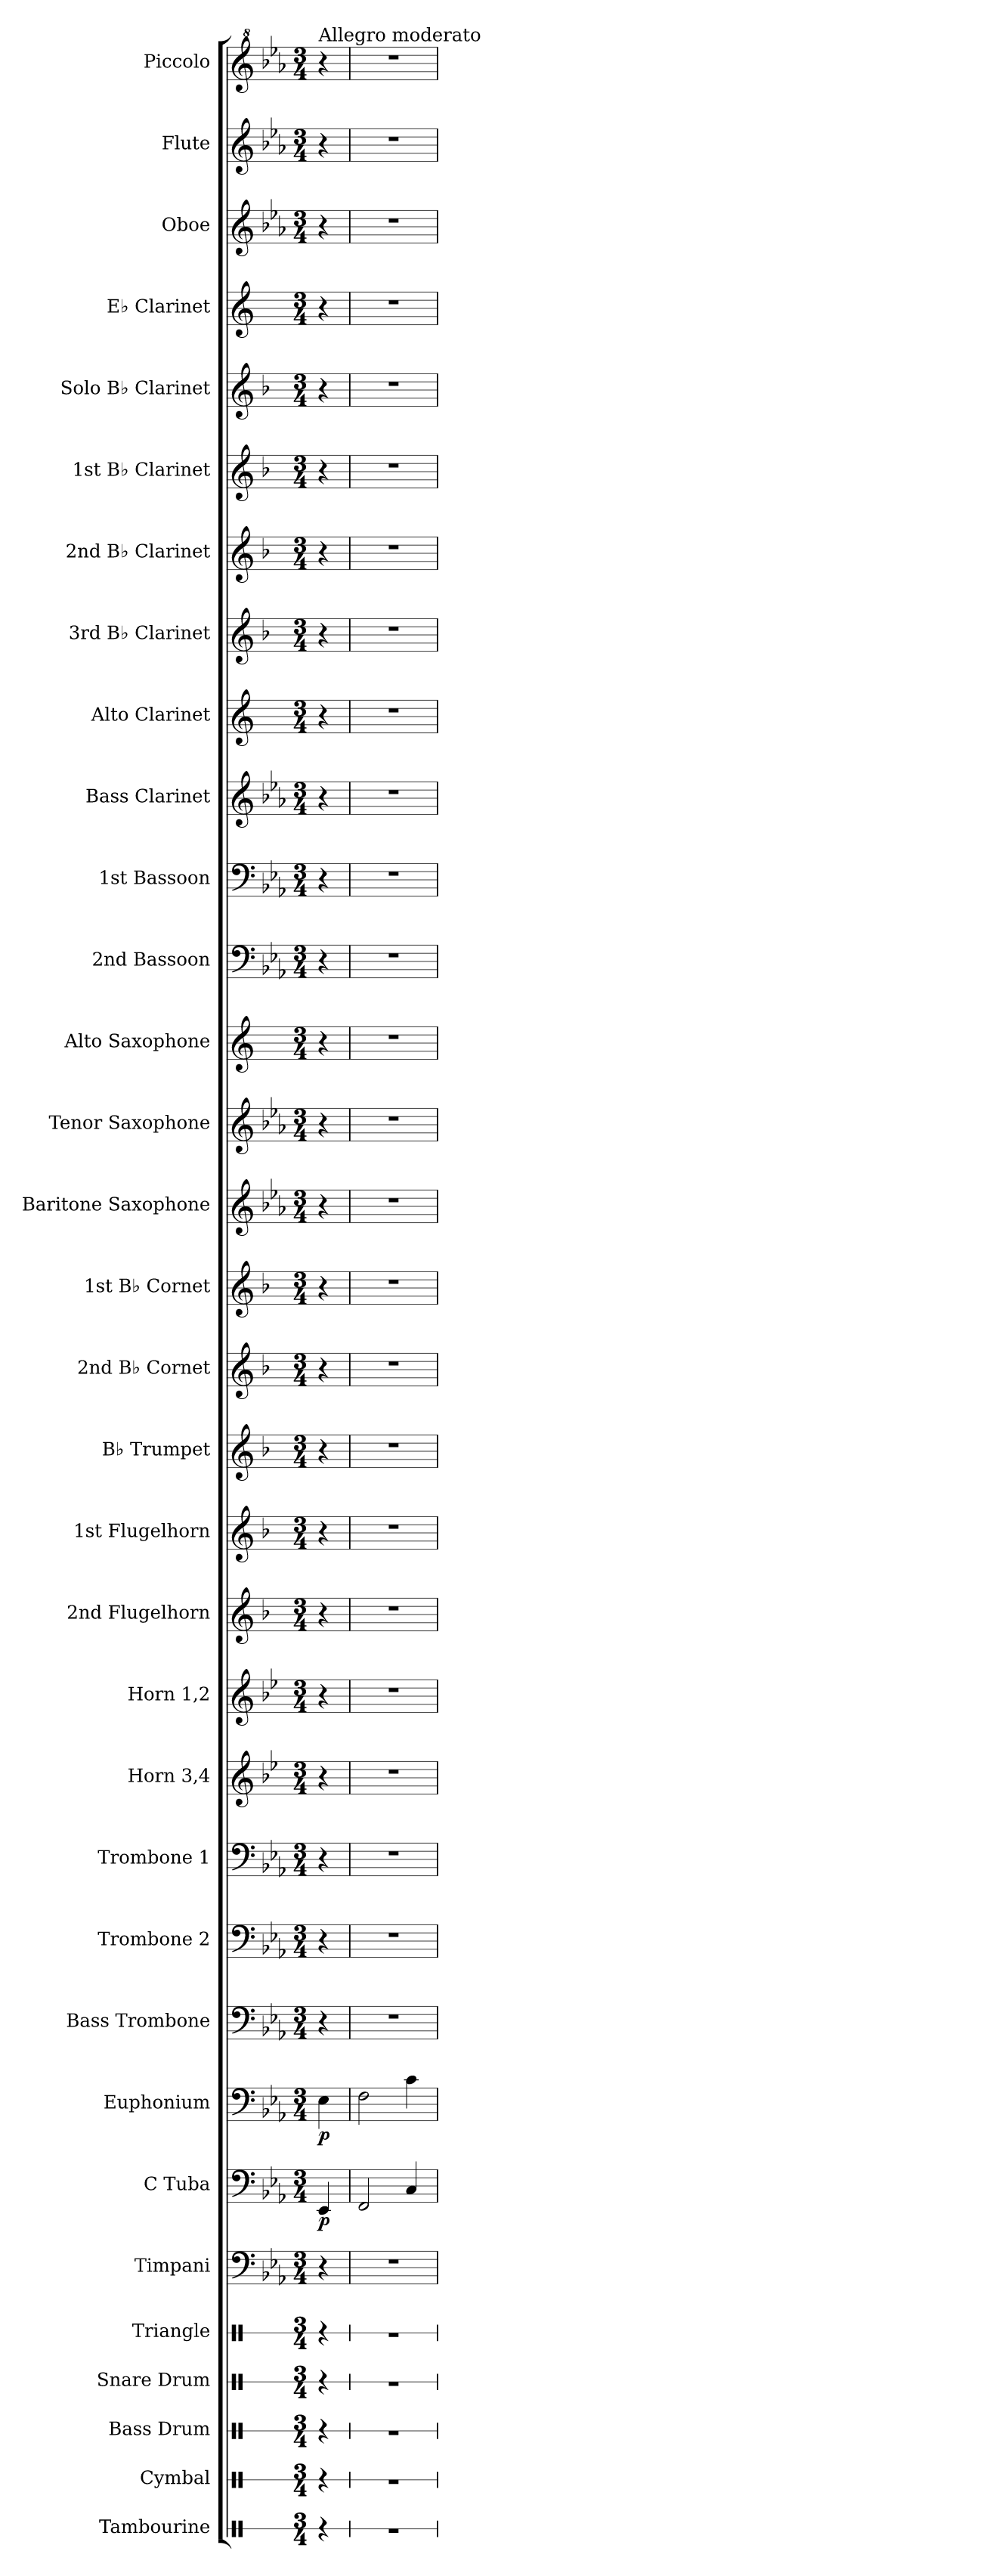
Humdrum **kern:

**kern	**kern	**kern	**kern	**kern	**kern	**kern	**dynam	**kern	**dynam	**kern	**kern	**kern	**kern	**kern	**kern	**kern	**kern	**kern	**kern	**kern	**kern	**kern	**kern	**kern	**kern	**kern	**kern	**kern	**kern	**kern	**kern	**kern	**kern	**kern
*part33	*part32	*part31	*part30	*part29	*part28	*part27	*part27	*part26	*part26	*part25	*part24	*part23	*part22	*part21	*part20	*part19	*part18	*part17	*part16	*part15	*part14	*part13	*part12	*part11	*part10	*part9	*part8	*part7	*part6	*part5	*part4	*part3	*part2	*part1
*staff33	*staff32	*staff31	*staff30	*staff29	*staff28	*staff27	*staff27	*staff26	*staff26	*staff25	*staff24	*staff23	*staff22	*staff21	*staff20	*staff19	*staff18	*staff17	*staff16	*staff15	*staff14	*staff13	*staff12	*staff11	*staff10	*staff9	*staff8	*staff7	*staff6	*staff5	*staff4	*staff3	*staff2	*staff1
*I"Tambourine	*I"Cymbal	*I"Bass Drum	*I"Snare Drum	*I"Triangle	*I"Timpani	*I"C Tuba	*	*I"Euphonium	*	*I"Bass Trombone	*I"Trombone 2	*I"Trombone 1	*I"Horn 3,4	*I"Horn 1,2	*I"2nd Flugelhorn	*I"1st Flugelhorn	*I"B♭ Trumpet	*I"2nd B♭ Cornet	*I"1st B♭ Cornet	*I"Baritone Saxophone	*I"Tenor Saxophone	*I"Alto Saxophone	*I"2nd Bassoon	*I"1st Bassoon	*I"Bass Clarinet	*I"Alto Clarinet	*I"3rd B♭ Clarinet	*I"2nd B♭ Clarinet	*I"1st B♭ Clarinet	*I"Solo B♭ Clarinet	*I"E♭ Clarinet	*I"Oboe	*I"Flute	*I"Piccolo
*I'Tamb.	*I'Cym.	*I'B. Dr.	*I'Sn. Dr.	*I'Trgl.	*I'Timp.	*I'C Tu.	*	*I'Eu.	*	*I'B. Trb.	*I'Trb. 2	*I'Trb. 1	*I'Hn. 3,4	*I'Hn. 1,2	*I'2nd Flghn.	*I'1st Flghn.	*I'B♭ Tpt.	*I'2nd B♭ Cnt.	*I'1st B♭ Cnt.	*I'Bar. Sax.	*I'T. Sax.	*I'A. Sax.	*I'2nd Bsn.	*I'1st Bsn.	*I'B. Cl.	*I'A. Cl.	*I'3rd B♭ Cl.	*I'2nd B♭ Cl.	*I'1st B♭ Cl.	*I'Solo B♭ Cl.	*I'E♭ Cl.	*I'Ob.	*I'Fl.	*I'Picc.
*stria1	*stria1	*stria1	*stria1	*stria1	*	*	*	*	*	*	*	*	*	*	*	*	*	*	*	*	*	*	*	*	*	*	*	*	*	*	*	*	*	*
*clefX	*clefX	*clefX	*clefX	*clefX	*clefF4	*clefF4	*	*clefF4	*	*clefF4	*clefF4	*clefF4	*clefG2	*clefG2	*clefG2	*clefG2	*clefG2	*clefG2	*clefG2	*clefG2	*clefG2	*clefG2	*clefF4	*clefF4	*clefG2	*clefG2	*clefG2	*clefG2	*clefG2	*clefG2	*clefG2	*clefG2	*clefG2	*clefG^2
*	*	*	*	*	*	*	*	*	*	*	*	*	*ITrd4c7	*ITrd4c7	*ITrd1c2	*ITrd1c2	*ITrd1c2	*ITrd1c2	*ITrd1c2	*ITrd12c21	*ITrd8c14	*ITrd5c9	*	*	*ITrd8c14	*ITrd5c9	*ITrd1c2	*ITrd1c2	*ITrd1c2	*ITrd1c2	*ITrd-2c-3	*	*	*ITrd-7c-12
*k[]	*k[]	*k[]	*k[]	*k[]	*k[b-e-a-]	*k[b-e-a-]	*	*k[b-e-a-]	*	*k[b-e-a-]	*k[b-e-a-]	*k[b-e-a-]	*k[b-e-a-]	*k[b-e-a-]	*k[b-e-a-]	*k[b-e-a-]	*k[b-e-a-]	*k[b-e-a-]	*k[b-e-a-]	*k[b-e-a-]	*k[b-e-a-]	*k[b-e-a-]	*k[b-e-a-]	*k[b-e-a-]	*k[b-e-a-]	*k[b-e-a-]	*k[b-e-a-]	*k[b-e-a-]	*k[b-e-a-]	*k[b-e-a-]	*k[b-e-a-]	*k[b-e-a-]	*k[b-e-a-]	*k[b-e-a-]
*C:	*C:	*C:	*C:	*C:	*E-:	*E-:	*	*E-:	*	*E-:	*E-:	*E-:	*E-:	*E-:	*E-:	*E-:	*E-:	*E-:	*E-:	*E-:	*E-:	*E-:	*E-:	*E-:	*E-:	*E-:	*E-:	*E-:	*E-:	*E-:	*E-:	*E-:	*E-:	*E-:
*M3/4	*M3/4	*M3/4	*M3/4	*M3/4	*M3/4	*M3/4	*	*M3/4	*	*M3/4	*M3/4	*M3/4	*M3/4	*M3/4	*M3/4	*M3/4	*M3/4	*M3/4	*M3/4	*M3/4	*M3/4	*M3/4	*M3/4	*M3/4	*M3/4	*M3/4	*M3/4	*M3/4	*M3/4	*M3/4	*M3/4	*M3/4	*M3/4	*M3/4
=	=	=	=	=	=	=	=	=	=	=	=	=	=	=	=	=	=	=	=	=	=	=	=	=	=	=	=	=	=	=	=	=	=	=
!	!	!	!	!	!	!	!	!	!	!	!	!	!	!	!	!	!	!	!	!	!	!	!	!	!	!	!	!	!	!	!	!	!	!LO:TX:a:t=Allegro moderato
!	!	!	!	!	!	!	!LO:DY:b	!	!LO:DY:b	!	!	!	!	!	!	!	!	!	!	!	!	!	!	!	!	!	!	!	!	!	!	!	!	!
4r	4r	4r	4r	4r	4r	4EE-/	p	4E-\	p	4r	4r	4r	4r	4r	4r	4r	4r	4r	4r	4r	4r	4r	4r	4r	4r	4r	4r	4r	4r	4r	4r	4r	4r	4r
=1	=1	=1	=1	=1	=1	=1	=1	=1	=1	=1	=1	=1	=1	=1	=1	=1	=1	=1	=1	=1	=1	=1	=1	=1	=1	=1	=1	=1	=1	=1	=1	=1	=1	=1
2.r	2.r	2.r	2.r	2.r	2.r	2FF/	.	2F\	.	2.r	2.r	2.r	2.r	2.r	2.r	2.r	2.r	2.r	2.r	2.r	2.r	2.r	2.r	2.r	2.r	2.r	2.r	2.r	2.r	2.r	2.r	2.r	2.r	2.r
.	.	.	.	.	.	4C/	.	4c\	.	.	.	.	.	.	.	.	.	.	.	.	.	.	.	.	.	.	.	.	.	.	.	.	.	.
=	=	=	=	=	=	=	=	=	=	=	=	=	=	=	=	=	=	=	=	=	=	=	=	=	=	=	=	=	=	=	=	=	=	=
*-	*-	*-	*-	*-	*-	*-	*-	*-	*-	*-	*-	*-	*-	*-	*-	*-	*-	*-	*-	*-	*-	*-	*-	*-	*-	*-	*-	*-	*-	*-	*-	*-	*-	*-
